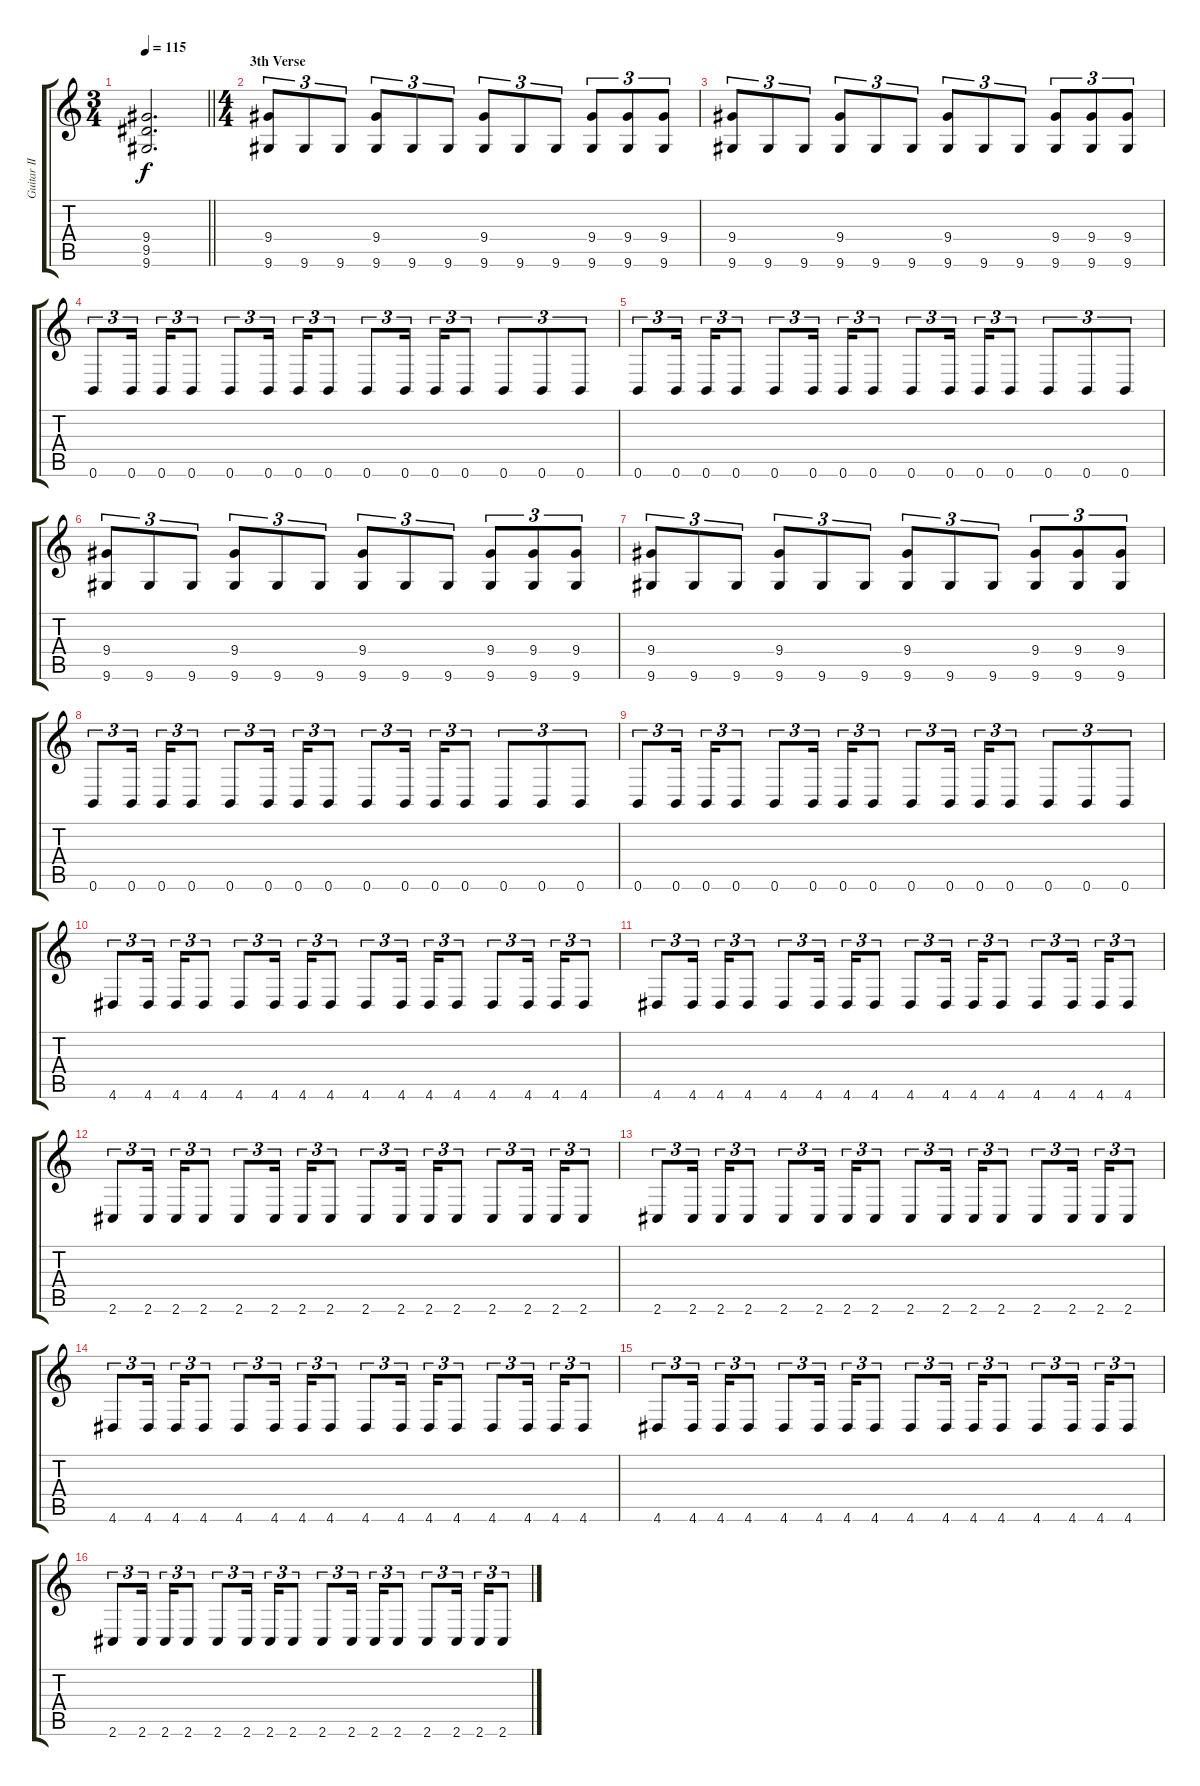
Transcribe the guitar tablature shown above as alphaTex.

\track ("Guitar II" "Guitar II") {instrument distortionguitar}
\staff {score tabs}
\tuning (Db4 Ab3 E3 B2 Gb2 B1) {hide}
\ts (3 4)
\tempo 115
\clef g2
\barLineRight lightlight
\ks c
(9.4 9.5 9.6).2{d dy f volume 12} |
\ts (4 4)
\section ("" "3th Verse")
(9.4 9.6).8{tu (3 2)} 9.6.8{tu (3 2)} 9.6.8{tu (3 2)} (9.4 9.6).8{tu (3 2)} 9.6.8{tu (3 2)} 9.6.8{tu (3 2)} (9.4 9.6).8{tu (3 2)} 9.6.8{tu (3 2)} 9.6.8{tu (3 2)} (9.4 9.6).8{tu (3 2)} (9.4 9.6).8{tu (3 2)} (9.4 9.6).8{tu (3 2)} |
(9.4 9.6).8{tu (3 2)} 9.6.8{tu (3 2)} 9.6.8{tu (3 2)} (9.4 9.6).8{tu (3 2)} 9.6.8{tu (3 2)} 9.6.8{tu (3 2)} (9.4 9.6).8{tu (3 2)} 9.6.8{tu (3 2)} 9.6.8{tu (3 2)} (9.4 9.6).8{tu (3 2)} (9.4 9.6).8{tu (3 2)} (9.4 9.6).8{tu (3 2)} |
0.6.8{tu (3 2)} 0.6.16{tu (3 2)} 0.6.16{tu (3 2)} 0.6.8{tu (3 2)} 0.6.8{tu (3 2)} 0.6.16{tu (3 2)} 0.6.16{tu (3 2)} 0.6.8{tu (3 2)} 0.6.8{tu (3 2)} 0.6.16{tu (3 2)} 0.6.16{tu (3 2)} 0.6.8{tu (3 2)} 0.6.8{tu (3 2)} 0.6.8{tu (3 2)} 0.6.8{tu (3 2)} |
0.6.8{tu (3 2)} 0.6.16{tu (3 2)} 0.6.16{tu (3 2)} 0.6.8{tu (3 2)} 0.6.8{tu (3 2)} 0.6.16{tu (3 2)} 0.6.16{tu (3 2)} 0.6.8{tu (3 2)} 0.6.8{tu (3 2)} 0.6.16{tu (3 2)} 0.6.16{tu (3 2)} 0.6.8{tu (3 2)} 0.6.8{tu (3 2)} 0.6.8{tu (3 2)} 0.6.8{tu (3 2)} |
(9.4 9.6).8{tu (3 2)} 9.6.8{tu (3 2)} 9.6.8{tu (3 2)} (9.4 9.6).8{tu (3 2)} 9.6.8{tu (3 2)} 9.6.8{tu (3 2)} (9.4 9.6).8{tu (3 2)} 9.6.8{tu (3 2)} 9.6.8{tu (3 2)} (9.4 9.6).8{tu (3 2)} (9.4 9.6).8{tu (3 2)} (9.4 9.6).8{tu (3 2)} |
(9.4 9.6).8{tu (3 2)} 9.6.8{tu (3 2)} 9.6.8{tu (3 2)} (9.4 9.6).8{tu (3 2)} 9.6.8{tu (3 2)} 9.6.8{tu (3 2)} (9.4 9.6).8{tu (3 2)} 9.6.8{tu (3 2)} 9.6.8{tu (3 2)} (9.4 9.6).8{tu (3 2)} (9.4 9.6).8{tu (3 2)} (9.4 9.6).8{tu (3 2)} |
0.6.8{tu (3 2)} 0.6.16{tu (3 2)} 0.6.16{tu (3 2)} 0.6.8{tu (3 2)} 0.6.8{tu (3 2)} 0.6.16{tu (3 2)} 0.6.16{tu (3 2)} 0.6.8{tu (3 2)} 0.6.8{tu (3 2)} 0.6.16{tu (3 2)} 0.6.16{tu (3 2)} 0.6.8{tu (3 2)} 0.6.8{tu (3 2)} 0.6.8{tu (3 2)} 0.6.8{tu (3 2)} |
0.6.8{tu (3 2)} 0.6.16{tu (3 2)} 0.6.16{tu (3 2)} 0.6.8{tu (3 2)} 0.6.8{tu (3 2)} 0.6.16{tu (3 2)} 0.6.16{tu (3 2)} 0.6.8{tu (3 2)} 0.6.8{tu (3 2)} 0.6.16{tu (3 2)} 0.6.16{tu (3 2)} 0.6.8{tu (3 2)} 0.6.8{tu (3 2)} 0.6.8{tu (3 2)} 0.6.8{tu (3 2)} |
4.6.8{tu (3 2)} 4.6.16{tu (3 2)} 4.6.16{tu (3 2)} 4.6.8{tu (3 2)} 4.6.8{tu (3 2)} 4.6.16{tu (3 2)} 4.6.16{tu (3 2)} 4.6.8{tu (3 2)} 4.6.8{tu (3 2)} 4.6.16{tu (3 2)} 4.6.16{tu (3 2)} 4.6.8{tu (3 2)} 4.6.8{tu (3 2)} 4.6.16{tu (3 2)} 4.6.16{tu (3 2)} 4.6.8{tu (3 2)} |
4.6.8{tu (3 2)} 4.6.16{tu (3 2)} 4.6.16{tu (3 2)} 4.6.8{tu (3 2)} 4.6.8{tu (3 2)} 4.6.16{tu (3 2)} 4.6.16{tu (3 2)} 4.6.8{tu (3 2)} 4.6.8{tu (3 2)} 4.6.16{tu (3 2)} 4.6.16{tu (3 2)} 4.6.8{tu (3 2)} 4.6.8{tu (3 2)} 4.6.16{tu (3 2)} 4.6.16{tu (3 2)} 4.6.8{tu (3 2)} |
2.6.8{tu (3 2)} 2.6.16{tu (3 2)} 2.6.16{tu (3 2)} 2.6.8{tu (3 2)} 2.6.8{tu (3 2)} 2.6.16{tu (3 2)} 2.6.16{tu (3 2)} 2.6.8{tu (3 2)} 2.6.8{tu (3 2)} 2.6.16{tu (3 2)} 2.6.16{tu (3 2)} 2.6.8{tu (3 2)} 2.6.8{tu (3 2)} 2.6.16{tu (3 2)} 2.6.16{tu (3 2)} 2.6.8{tu (3 2)} |
2.6.8{tu (3 2)} 2.6.16{tu (3 2)} 2.6.16{tu (3 2)} 2.6.8{tu (3 2)} 2.6.8{tu (3 2)} 2.6.16{tu (3 2)} 2.6.16{tu (3 2)} 2.6.8{tu (3 2)} 2.6.8{tu (3 2)} 2.6.16{tu (3 2)} 2.6.16{tu (3 2)} 2.6.8{tu (3 2)} 2.6.8{tu (3 2)} 2.6.16{tu (3 2)} 2.6.16{tu (3 2)} 2.6.8{tu (3 2)} |
4.6.8{tu (3 2)} 4.6.16{tu (3 2)} 4.6.16{tu (3 2)} 4.6.8{tu (3 2)} 4.6.8{tu (3 2)} 4.6.16{tu (3 2)} 4.6.16{tu (3 2)} 4.6.8{tu (3 2)} 4.6.8{tu (3 2)} 4.6.16{tu (3 2)} 4.6.16{tu (3 2)} 4.6.8{tu (3 2)} 4.6.8{tu (3 2)} 4.6.16{tu (3 2)} 4.6.16{tu (3 2)} 4.6.8{tu (3 2)} |
4.6.8{tu (3 2)} 4.6.16{tu (3 2)} 4.6.16{tu (3 2)} 4.6.8{tu (3 2)} 4.6.8{tu (3 2)} 4.6.16{tu (3 2)} 4.6.16{tu (3 2)} 4.6.8{tu (3 2)} 4.6.8{tu (3 2)} 4.6.16{tu (3 2)} 4.6.16{tu (3 2)} 4.6.8{tu (3 2)} 4.6.8{tu (3 2)} 4.6.16{tu (3 2)} 4.6.16{tu (3 2)} 4.6.8{tu (3 2)} |
2.6.8{tu (3 2)} 2.6.16{tu (3 2)} 2.6.16{tu (3 2)} 2.6.8{tu (3 2)} 2.6.8{tu (3 2)} 2.6.16{tu (3 2)} 2.6.16{tu (3 2)} 2.6.8{tu (3 2)} 2.6.8{tu (3 2)} 2.6.16{tu (3 2)} 2.6.16{tu (3 2)} 2.6.8{tu (3 2)} 2.6.8{tu (3 2)} 2.6.16{tu (3 2)} 2.6.16{tu (3 2)} 2.6.8{tu (3 2)}
